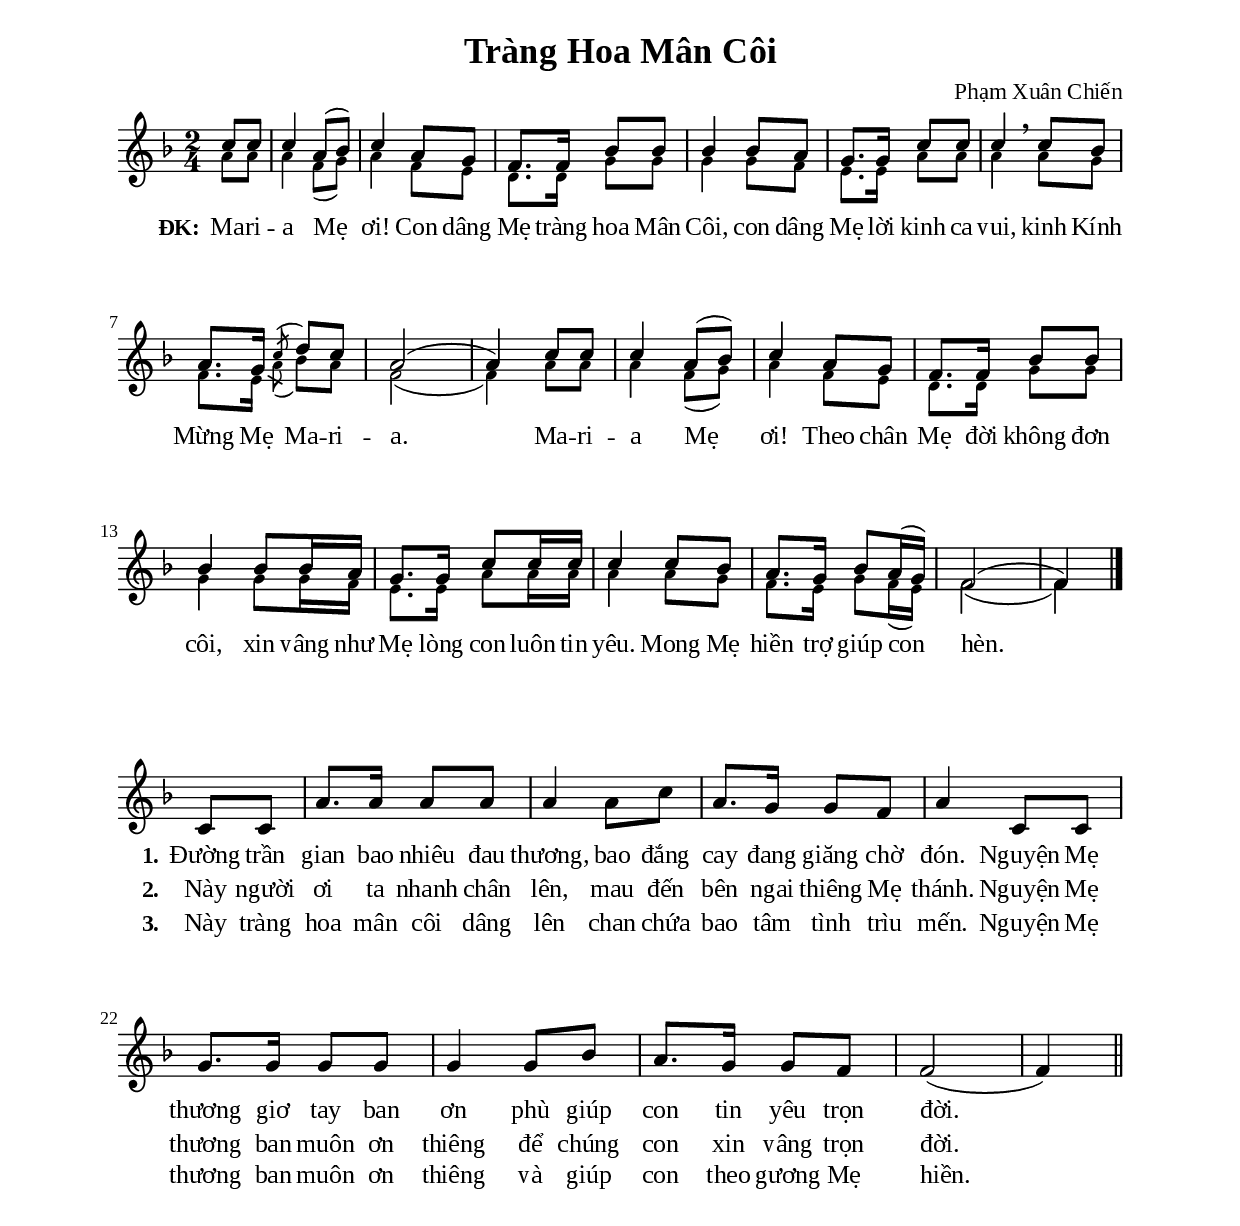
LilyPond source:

%%%%%%%%%%%%%%%%%%%%%%%%%%%%%
% Nội dung tài liệu
% 1. Cài đặt chung
% 2. Nhạc phiên khúc
% 3. Nhạc điệp khúc
% 4. Lời phiên khúc
% 5. Lời điệp khúc
% 6. Bố trí
%%%%%%%%%%%%%%%%%%%%%%%%%%%%%

%%%%%%%%%%%%%%%%%%%%%%%%%%%%%
% 1. Cài đặt chung
%%%%%%%%%%%%%%%%%%%%%%%%%%%%%
\version "2.18.2"
\include "english.ly"

\header {
  title = "Tràng Hoa Mân Côi"
  composer = "Phạm Xuân Chiến"
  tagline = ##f
}

global = {
  \key f \major
  \time 2/4
}

\paper {
  #(set-paper-size "a4")
  top-margin = 15\mm
  bottom-margin = 15\mm
  left-margin = 20\mm
  right-margin = 20\mm
  indent = #0
  #(define fonts
	 (make-pango-font-tree "Liberation Serif"
	 		       "Liberation Serif"
			       "Liberation Serif"
			       (/ 20 20)))
}

%%%%%%%%%%%%%%%%%%%%%%%%%%%%%
% 2. Nhạc điệp khúc
%%%%%%%%%%%%%%%%%%%%%%%%%%%%%
sopChorus = \relative c' {
                    \partial 4 c'8 c8
  c4 a8(bf8) |
  c4 a8 g8 |
  f8. f16 bf8 bf8 %3
  bf4 bf8 a8 |
  g8. g16 c8 c8 |
  c4 \breathe c8 bf8 |
  a8. g16 \acciaccatura c8 d8 c8 |
  a2( |
  a4) c8 c8 |
  c4 a8(bf8) |
  c4 a8 g8 |
  f8. f16 bf8 bf8 |
  bf4 bf8 bf16 a16 |
  g8. g16 c8 c16 c16 |
  c4 c8 bf8 |
  a8. g16 bf8 a16(g16) |
  f2( |
                    f4) \bar "|."
}

bassChorus = \relative c' {
	\override NoteHead.font-size = #-2
                    \partial 4 a'8 a8
  a4 f8(g8) |
  a4 f8 e8 |
  d8. d16 g8 g8 |
  g4 g8 f8 |
  e8. e16 a8 a8 |
  a4 a8 g8 |
  f8. e16 \acciaccatura a8 bf8 a8 |
  f2( |
  f4) a8 a8 |
  a4 f8(g8) |
  a4 f8 e8 |
  d8. d16 g8 g8 |
  g4 g8 g16 f16 |
  e8. e16 a8 a16 a16 |
  a4 a8 g8 |
  f8. e16 g8 f16(e16) |
  f2( |
                    f4) \bar "|."
}

%%%%%%%%%%%%%%%%%%%%%%%%%%%%%
% 3. Nhạc phiên khúc
%%%%%%%%%%%%%%%%%%%%%%%%%%%%%
verseMusic = \relative c' {
  \set Score.currentBarNumber = #18
                    \partial 4 c8 c8
  a'8. a16 a8 a8 |
  a4 a8 c8 |
  a8. g16 g8 f8 |
  a4 c,8 c8 |
  g'8. g16 g8 g8 |
  g4 g8 bf8 |
  a8. g16 g8 f8 |
  f2( |
                    f4) \bar "||"
}

%%%%%%%%%%%%%%%%%%%%%%%%%%%%%
% 4. Lời điệp khúc
%%%%%%%%%%%%%%%%%%%%%%%%%%%%%
choruslyric = \lyricmode {
  \set stanza = #"ĐK:"
  Ma -- ri -- a Mẹ ơi! Con dâng Mẹ tràng hoa Mân Côi, con dâng Mẹ lời kinh ca vui, kinh Kính Mừng Mẹ Ma -- ri -- a.
  Ma -- ri -- a Mẹ ơi! Theo chân Mẹ đời không đơn côi, xin vâng như Mẹ lòng con luôn tin yêu.
  Mong Mẹ hiền trợ giúp con hèn.
}

%%%%%%%%%%%%%%%%%%%%%%%%%%%%%
% 5. Lời phiên khúc
%%%%%%%%%%%%%%%%%%%%%%%%%%%%%
verseOne = \lyricmode {
  \set stanza = #"1."
  Đường trần gian bao nhiêu đau thương, bao đắng cay đang giăng chờ đón.
  Nguyện Mẹ thương giơ tay ban ơn phù giúp con tin yêu trọn đời.
}

verseTwo = \lyricmode {
  \set stanza = #"2."
  Này người ơi ta nhanh chân lên, mau đến bên ngai thiêng Mẹ thánh.
  Nguyện Mẹ thương ban muôn ơn thiêng để chúng con xin vâng trọn đời.
}

verseThree = \lyricmode {
  \set stanza = #"3."
  Này tràng hoa mân côi dâng lên chan chứa bao tâm tình trìu mến.
  Nguyện Mẹ thương ban muôn ơn thiêng và giúp con theo gương Mẹ hiền.
}

%%%%%%%%%%%%%%%%%%%%%%%%%%%%%
% 6. Bố trí
%%%%%%%%%%%%%%%%%%%%%%%%%%%%%
\score {
  \new ChoirStaff <<
    \new Staff = chorus <<
      \new Voice = "sopranos" {
        \voiceOne \global \stemUp \sopChorus
      }
      \new Voice = "basses" {
        \voiceTwo \global \stemDown \bassChorus
      }
    >>
    \new Lyrics = basses
    \context Lyrics = basses \lyricsto basses \choruslyric
  >>
  \layout {
    \context {
      \Lyrics
      \override VerticalAxisGroup.staff-affinity = ##f
      \override VerticalAxisGroup.staff-staff-spacing =
        #'((basic-distance . 0)
	   (minimum-distance . 1)
	   (padding . 1))
    }
    \context {
      \Staff
      \override VerticalAxisGroup.staff-staff-spacing =
        #'((basic-distance . 0)
	   (minimum-distance . 1)
	   (padding . 1))
    }
  }
}

\score {
  \new ChoirStaff <<
    \new Staff = verses <<
      \new Voice = "verse" {
        \global \stemNeutral \verseMusic
      }
    >>
    \new Lyrics \lyricsto verse \verseOne
    \new Lyrics \lyricsto verse \verseTwo
    \new Lyrics \lyricsto verse \verseThree
  >>
  \layout {
    \context {
      \Lyrics
      \override VerticalAxisGroup.staff-affinity = ##f
      \override VerticalAxisGroup.staff-staff-spacing =
        #'((basic-distance . 0)
     (minimum-distance . 1)
     (padding . 1))
    }
    \context {
      \Staff
      \remove "Time_signature_engraver"
      \override VerticalAxisGroup.staff-staff-spacing =
        #'((basic-distance . 0)
     (minimum-distance . 1)
     (padding . 1))
    }
  }
}
